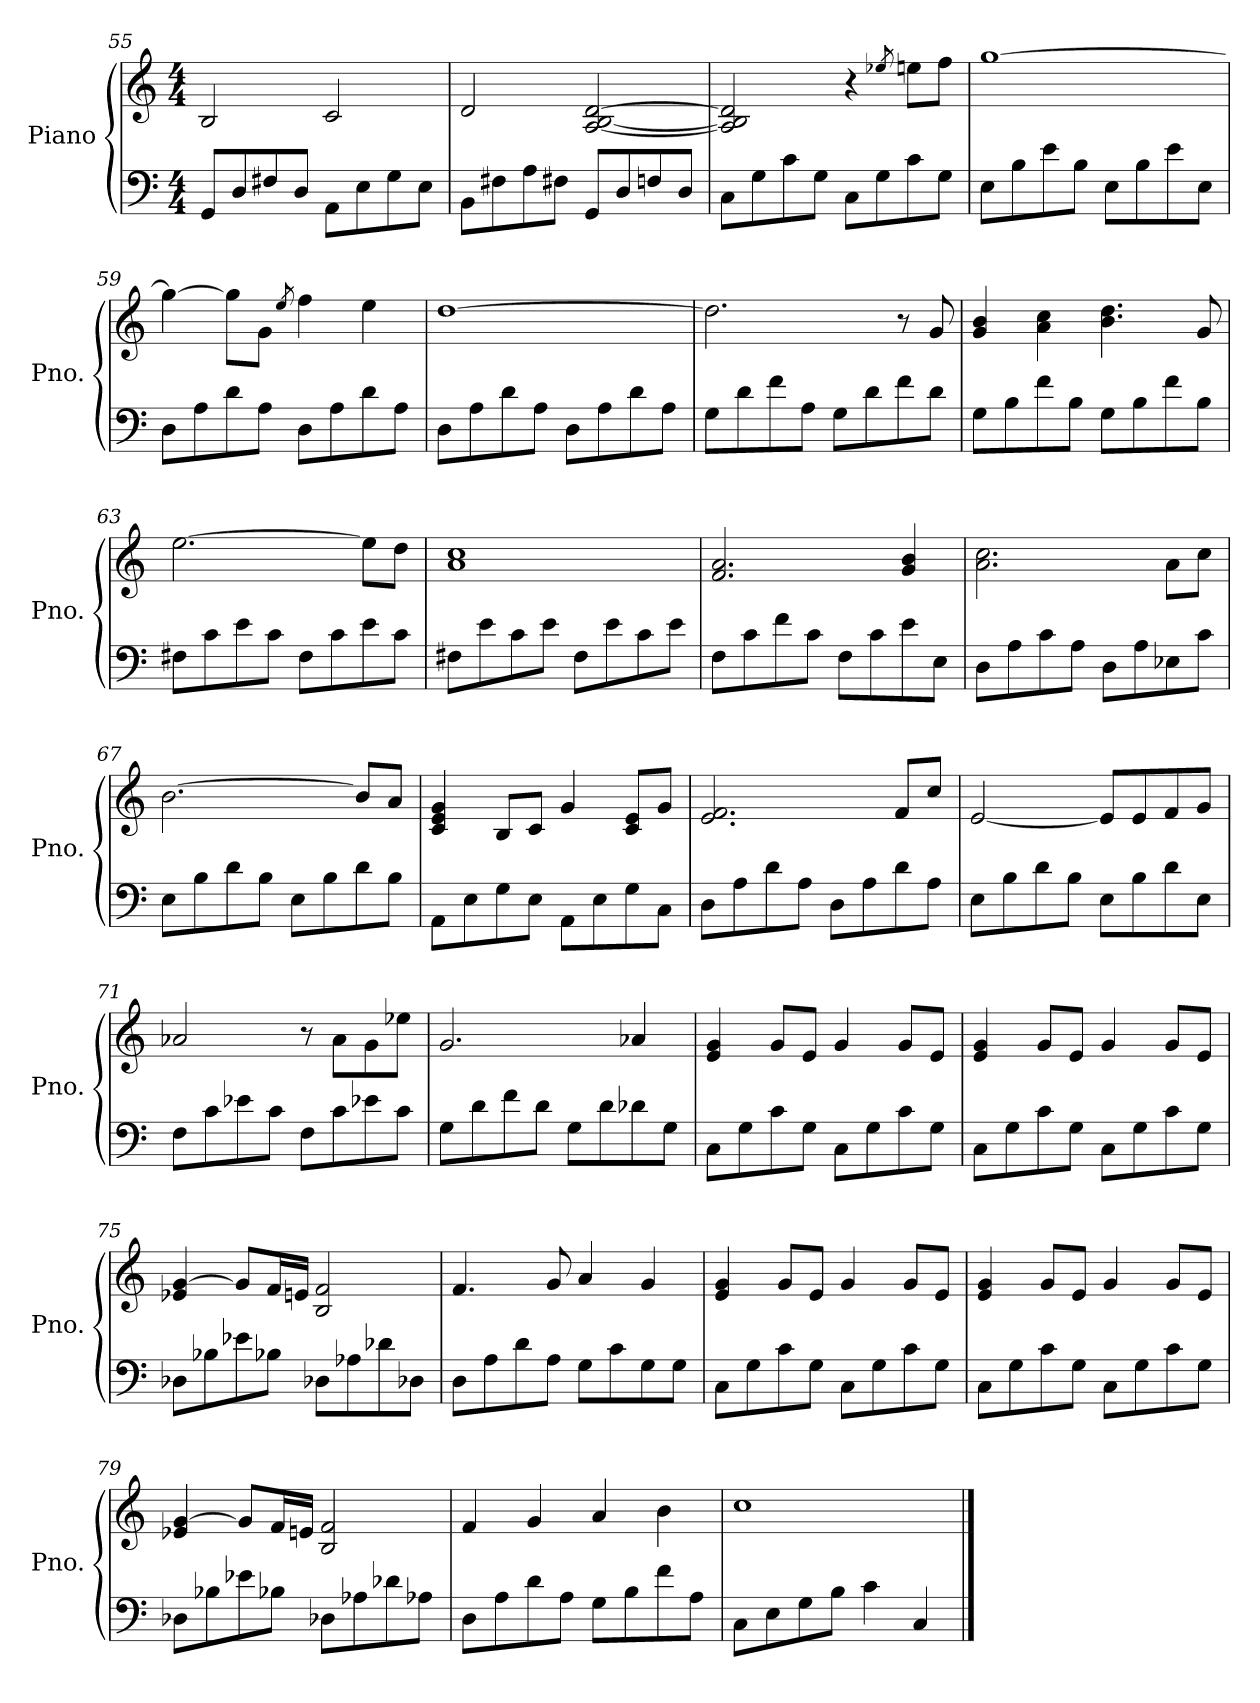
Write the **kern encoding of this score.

**kern	**kern
*part1	*part1
*staff2	*staff1
*I"Piano	*
*I'Pno.	*
*clefF4	*clefG2
*k[]	*k[]
*M4/4	*M4/4
=55	=55
8GG/L	2B/
8D/	.
8F#X/	.
8D/J	.
8AA\L	2c/
8E\	.
8G\	.
8E\J	.
=56	=56
8BB\L	2d/
8F#X\	.
8A\	.
8F#X\J	.
8GG/L	[2A/ [2B/ [2d/
8D/	.
8Fn/	.
8D/J	.
=57	=57
8C\L	2A/] 2B/] 2d/]
8G\	.
8c\	.
8G\J	.
8C\L	4r
8G\	.
.	8qee-X/
8c\	8een\L
8G\J	8ff\J
=58	=58
8E\L	[1gg
8B\	.
8e\	.
8B\J	.
8E\L	.
8B\	.
8e\	.
8E\J	.
!!LO:LB:g=z
=59	=59
8D\L	4gg\_
8A\	.
8d\	8gg\L]
8A\J	8g\J
.	8qee/
8D\L	4ff\
8A\	.
8d\	4ee\
8A\J	.
=60	=60
8D\L	[1dd
8A\	.
8d\	.
8A\J	.
8D\L	.
8A\	.
8d\	.
8A\J	.
=61	=61
8G\L	2.dd\]
8d\	.
8f\	.
8A\J	.
8G\L	.
8d\	.
8f\	8r
8d\J	8g/
=62	=62
8G\L	4g/ 4b/
8B\	.
8f\	4a\ 4cc\
8B\J	.
8G\L	4.b\ 4.dd\
8B\	.
8f\	.
8B\J	8g/
=63	=63
8F#X\L	[2.ee\
8c\	.
8e\	.
8c\J	.
8F#\L	.
8c\	.
8e\	8ee\L]
8c\J	8dd\J
!!LO:LB:g=z
=64	=64
8F#X\L	1a 1cc
8e\	.
8c\	.
8e\J	.
8F#\L	.
8e\	.
8c\	.
8e\J	.
=65	=65
8F\L	2.f/ 2.a/
8c\	.
8f\	.
8c\J	.
8F\L	.
8c\	.
8e\	4g/ 4b/
8E\J	.
=66	=66
8D\L	2.a\ 2.cc\
8A\	.
8c\	.
8A\J	.
8D\L	.
8A\	.
8E-X\	8a\L
8c\J	8cc\J
=67	=67
8E\L	[2.b\
8B\	.
8d\	.
8B\J	.
8E\L	.
8B\	.
8d\	8b/L]
8B\J	8a/J
=68	=68
8AA\L	4c/ 4e/ 4g/
8E\	.
8G\	8B/L
8E\J	8c/J
8AA\L	4g/
8E\	.
8G\	8c/ 8e/L
8C\J	8g/J
!!LO:LB:g=z
=69	=69
8D\L	2.e/ 2.f/
8A\	.
8d\	.
8A\J	.
8D\L	.
8A\	.
8d\	8f/L
8A\J	8cc/J
=70	=70
8E\L	[2e/
8B\	.
8d\	.
8B\J	.
8E\L	8e/L]
8B\	8e/
8d\	8f/
8E\J	8g/J
=71	=71
8F\L	2a-X/
8c\	.
8e-X\	.
8c\J	.
8F\L	8r
8c\	8a-\L
8e-X\	8g\
8c\J	8ee-X\J
=72	=72
8G\L	2.g/
8d\	.
8f\	.
8d\J	.
8G\L	.
8d\	.
8d-X\	4a-X/
8G\J	.
=73	=73
8C\L	4e/ 4g/
8G\	.
8c\	8g/L
8G\J	8e/J
8C\L	4g/
8G\	.
8c\	8g/L
8G\J	8e/J
!!LO:LB:g=z
=74	=74
8C\L	4e/ 4g/
8G\	.
8c\	8g/L
8G\J	8e/J
8C\L	4g/
8G\	.
8c\	8g/L
8G\J	8e/J
=75	=75
8D-X\L	4e-X/ [4g/
8B-X\	.
8e-X\	8g/L]
8B-X\J	16f/L
.	16en/JJ
8D-X\L	2B/ 2f/
8A-X\	.
8d-X\	.
8D-X\J	.
=76	=76
8D\L	4.f/
8A\	.
8d\	.
8A\J	8g/
8G\L	4a/
8c\	.
8G\	4g/
8G\J	.
=77	=77
8C\L	4e/ 4g/
8G\	.
8c\	8g/L
8G\J	8e/J
8C\L	4g/
8G\	.
8c\	8g/L
8G\J	8e/J
=78	=78
8C\L	4e/ 4g/
8G\	.
8c\	8g/L
8G\J	8e/J
8C\L	4g/
8G\	.
8c\	8g/L
8G\J	8e/J
!!LO:LB:g=z
=79	=79
8D-X\L	4e-X/ [4g/
8B-X\	.
8e-X\	8g/L]
8B-X\J	16f/L
.	16en/JJ
8D-X\L	2B/ 2f/
8A-X\	.
8d-X\	.
8A-X\J	.
=80	=80
8D\L	4f/
8A\	.
8d\	4g/
8A\J	.
8G\L	4a/
8B\	.
8f\	4b\
8A\J	.
=81	=81
8C\L	1cc
8E\	.
8G\	.
8B\J	.
4c\	.
4C/	.
==	==
*-	*-
